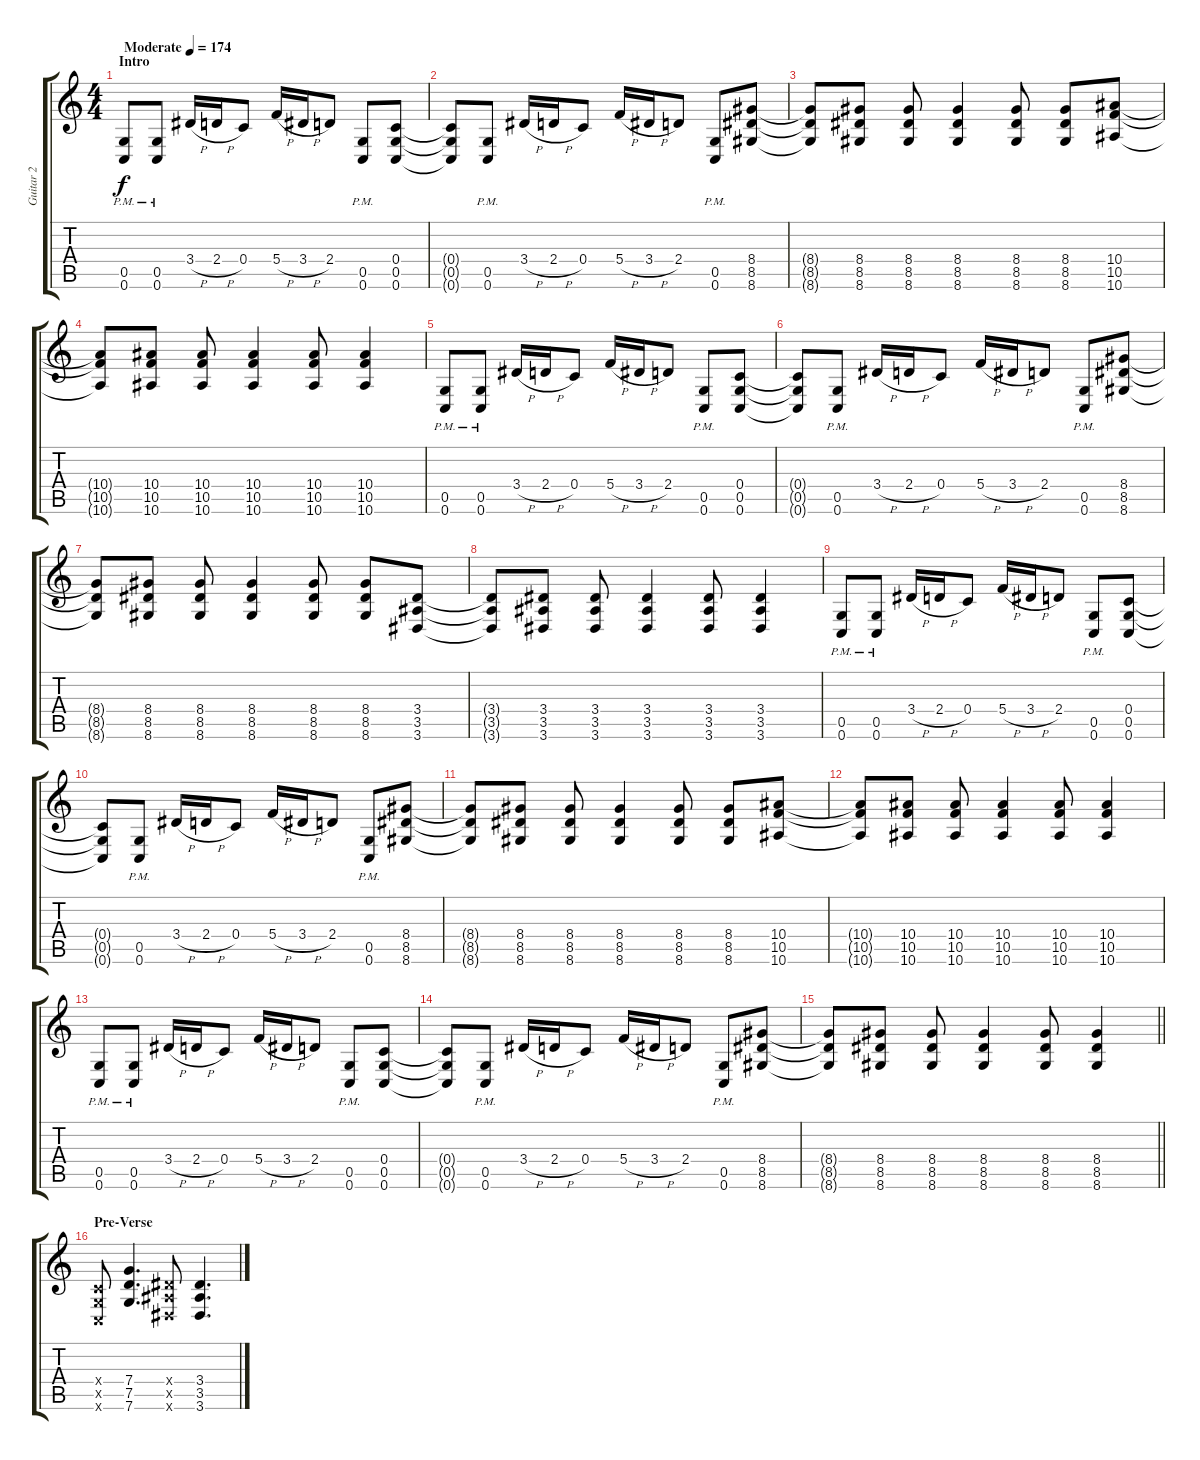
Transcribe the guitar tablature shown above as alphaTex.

\track ("Guitar 2" "Guitar 2") {instrument distortionguitar}
\staff {score tabs}
\tuning (D4 A3 F3 C3 G2 C2) {hide}
\ts (4 4)
\section ("" "Intro")
\tempo (174 "Moderate")
\clef g2
\ks c
(0.5{pm} 0.6{pm}).8{dy f instrument distortionguitar} (0.5{pm} 0.6{pm}).8 3.4{h}.16 2.4{h}.16 0.4.8 5.4{h}.16 3.4{h}.16 2.4.8 (0.5{pm} 0.6{pm}).8 (0.4 0.5 0.6).8 |
(0.4{t} 0.5{t} 0.6{t}).8 (0.5{pm} 0.6{pm}).8 3.4{h}.16 2.4{h}.16 0.4.8 5.4{h}.16 3.4{h}.16 2.4.8 (0.5{pm} 0.6{pm}).8 (8.4 8.5 8.6).8 |
(8.4{t} 8.5{t} 8.6{t}).8 (8.4 8.5 8.6).8 (8.4 8.5 8.6).8 (8.4 8.5 8.6).4 (8.4 8.5 8.6).8 (8.4 8.5 8.6).8 (10.4 10.5 10.6).8 |
(10.4{t} 10.5{t} 10.6{t}).8 (10.4 10.5 10.6).8 (10.4 10.5 10.6).8 (10.4 10.5 10.6).4 (10.4 10.5 10.6).8 (10.4 10.5 10.6).4 |
(0.5{pm} 0.6{pm}).8 (0.5{pm} 0.6{pm}).8 3.4{h}.16 2.4{h}.16 0.4.8 5.4{h}.16 3.4{h}.16 2.4.8 (0.5{pm} 0.6{pm}).8 (0.4 0.5 0.6).8 |
(0.4{t} 0.5{t} 0.6{t}).8 (0.5{pm} 0.6{pm}).8 3.4{h}.16 2.4{h}.16 0.4.8 5.4{h}.16 3.4{h}.16 2.4.8 (0.5{pm} 0.6{pm}).8 (8.4 8.5 8.6).8 |
(8.4{t} 8.5{t} 8.6{t}).8 (8.4 8.5 8.6).8 (8.4 8.5 8.6).8 (8.4 8.5 8.6).4 (8.4 8.5 8.6).8 (8.4 8.5 8.6).8 (3.4 3.5 3.6).8 |
(3.4{t} 3.5{t} 3.6{t}).8 (3.4 3.5 3.6).8 (3.4 3.5 3.6).8 (3.4 3.5 3.6).4 (3.4 3.5 3.6).8 (3.4 3.5 3.6).4 |
(0.5{pm} 0.6{pm}).8 (0.5{pm} 0.6{pm}).8 3.4{h}.16 2.4{h}.16 0.4.8 5.4{h}.16 3.4{h}.16 2.4.8 (0.5{pm} 0.6{pm}).8 (0.4 0.5 0.6).8 |
(0.4{t} 0.5{t} 0.6{t}).8 (0.5{pm} 0.6{pm}).8 3.4{h}.16 2.4{h}.16 0.4.8 5.4{h}.16 3.4{h}.16 2.4.8 (0.5{pm} 0.6{pm}).8 (8.4 8.5 8.6).8 |
(8.4{t} 8.5{t} 8.6{t}).8 (8.4 8.5 8.6).8 (8.4 8.5 8.6).8 (8.4 8.5 8.6).4 (8.4 8.5 8.6).8 (8.4 8.5 8.6).8 (10.4 10.5 10.6).8 |
(10.4{t} 10.5{t} 10.6{t}).8 (10.4 10.5 10.6).8 (10.4 10.5 10.6).8 (10.4 10.5 10.6).4 (10.4 10.5 10.6).8 (10.4 10.5 10.6).4 |
(0.5{pm} 0.6{pm}).8 (0.5{pm} 0.6{pm}).8 3.4{h}.16 2.4{h}.16 0.4.8 5.4{h}.16 3.4{h}.16 2.4.8 (0.5{pm} 0.6{pm}).8 (0.4 0.5 0.6).8 |
(0.4{t} 0.5{t} 0.6{t}).8 (0.5{pm} 0.6{pm}).8 3.4{h}.16 2.4{h}.16 0.4.8 5.4{h}.16 3.4{h}.16 2.4.8 (0.5{pm} 0.6{pm}).8 (8.4 8.5 8.6).8 |
\barLineRight lightlight
(8.4{t} 8.5{t} 8.6{t}).8 (8.4 8.5 8.6).8 (8.4 8.5 8.6).8 (8.4 8.5 8.6).4 (8.4 8.5 8.6).8 (8.4 8.5 8.6).4 |
\section ("" "Pre-Verse")
(0.4{x} 0.5{x} 0.6{x}).8 (7.4 7.5 7.6).4{d} (3.4{x} 3.5{x} 3.6{x}).8 (3.4 3.5 3.6).4{d}
